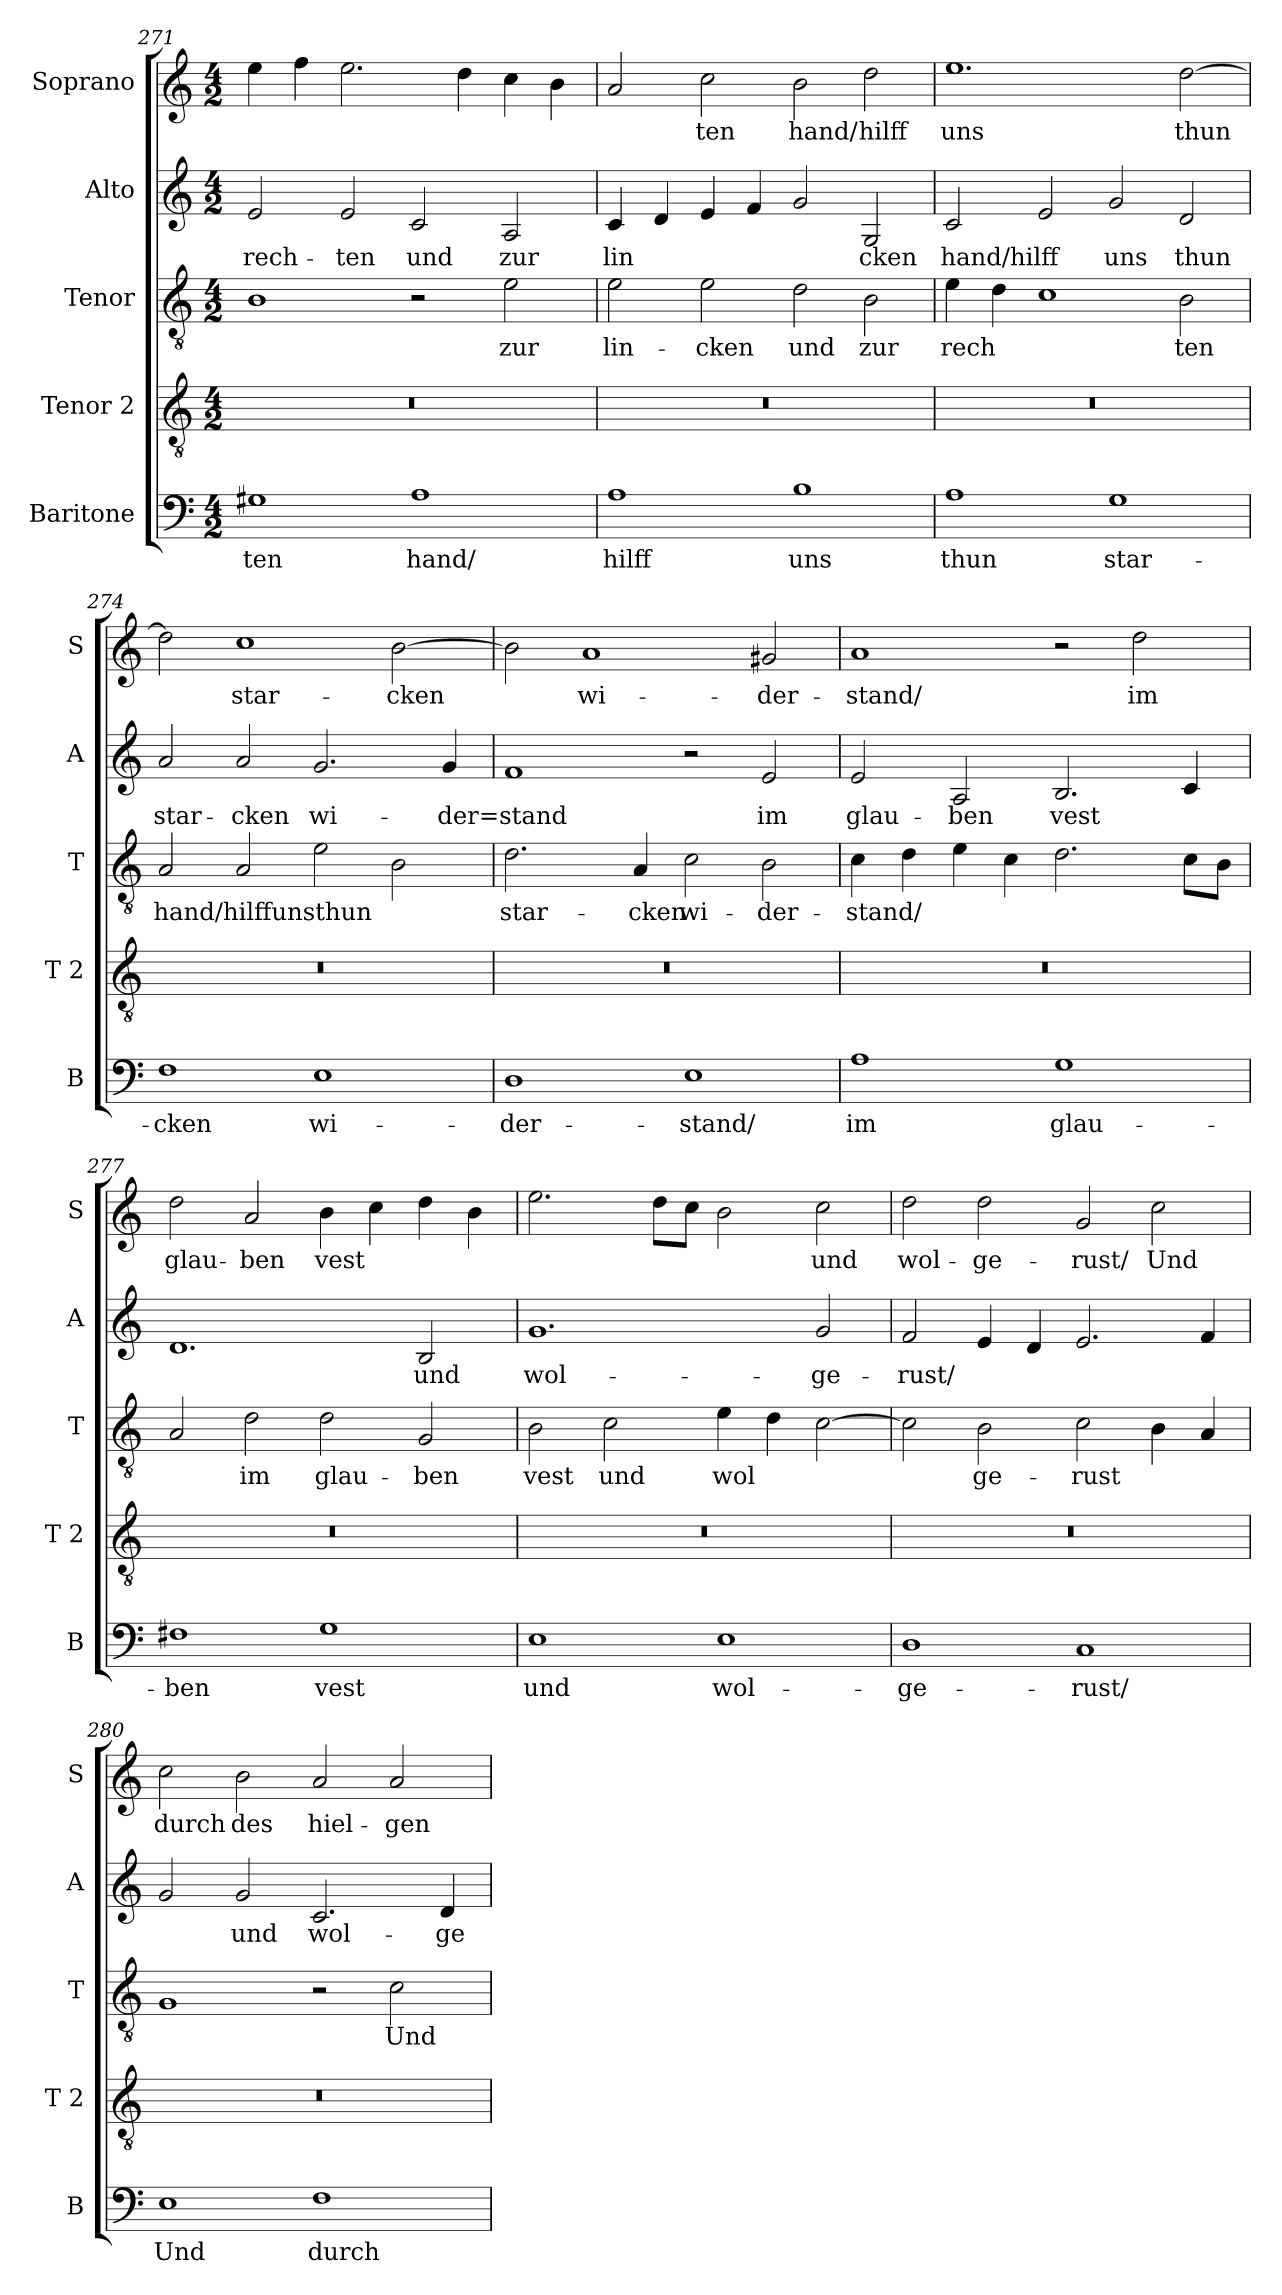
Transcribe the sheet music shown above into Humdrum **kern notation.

**kern	**text	**kern	**kern	**text	**kern	**text	**kern	**text
*part5	*part5	*part4	*part3	*part3	*part2	*part2	*part1	*part1
*staff5	*staff5	*staff4	*staff3	*staff3	*staff2	*staff2	*staff1	*staff1
*I"Baritone	*	*I"Tenor 2	*I"Tenor	*	*I"Alto	*	*I"Soprano	*
*I'B	*	*I'T 2	*I'T	*	*I'A	*	*I'S	*
*clefF4	*	*clefGv2	*clefGv2	*	*clefG2	*	*clefG2	*
*k[]	*	*k[]	*k[]	*	*k[]	*	*k[]	*
*C:	*	*C:	*C:	*	*C:	*	*C:	*
*M4/2	*	*M4/2	*M4/2	*	*M4/2	*	*M4/2	*
=271	=271	=271	=271	=271	=271	=271	=271	=271
!	!LO:LY:b:cj	!	!	!LO:LY:b:cj	!	!LO:LY:b:cj	!	!LO:LY:b:cj
1G#X	-ten	0r	1B	.	2e/	rech-	4ee\	--
!	!	!	!	!	!	!	!	!LO:LY:b:cj
.	.	.	.	.	.	.	4ff\	--
!	!	!	!	!	!	!LO:LY:b:cj	!	!LO:LY:b:cj
.	.	.	.	.	2e/	-ten	2.ee\	--
!	!LO:LY:b:cj	!	!	!	!	!LO:LY:b:cj	!	!
1A	hand/	.	2r	.	2c/	und	.	.
!	!	!	!	!	!	!	!	!LO:LY:b:cj
.	.	.	.	.	.	.	4dd\	--
!	!	!	!	!LO:LY:b:cj	!	!LO:LY:b:cj	!	!LO:LY:b:cj
.	.	.	2e\	zur	2A/	zur	4cc\	--
!	!	!	!	!	!	!	!	!LO:LY:b:cj
.	.	.	.	.	.	.	4b\	--
=272	=272	=272	=272	=272	=272	=272	=272	=272
!	!LO:LY:b:cj	!	!	!LO:LY:b:cj	!	!LO:LY:b:cj	!	!LO:LY:b:cj
1A	hilff	0r	2e\	lin-	4c/	lin-	2a/	--
!	!	!	!	!	!	!LO:LY:b:cj	!	!
.	.	.	.	.	4d/	--	.	.
!	!	!	!	!LO:LY:b:cj	!	!LO:LY:b:cj	!	!LO:LY:b:cj
.	.	.	2e\	-cken	4e/	--	2cc\	-ten
!	!	!	!	!	!	!LO:LY:b:cj	!	!
.	.	.	.	.	4f/	--	.	.
!	!LO:LY:b:cj	!	!	!LO:LY:b:cj	!	!LO:LY:b:cj	!	!LO:LY:b:cj
1B	uns	.	2d\	und	2g/	--	2b\	hand/
!	!	!	!	!LO:LY:b:cj	!	!LO:LY:b:cj	!	!LO:LY:b:cj
.	.	.	2B\	zur	2G/	-cken	2dd\	hilff
=273	=273	=273	=273	=273	=273	=273	=273	=273
!	!LO:LY:b:cj	!	!	!LO:LY:b:cj	!	!LO:LY:b:cj	!	!LO:LY:b:cj
1A	thun	0r	4e\	rech-	2c/	hand/hilff	1.ee	uns
!	!	!	!	!LO:LY:b:cj	!	!	!	!
.	.	.	4d\	--	.	.	.	.
!	!	!	!	!LO:LY:b:cj	!	!LO:LY:b:cj	!	!
.	.	.	1c	--	2e/	.	.	.
!	!LO:LY:b:cj	!	!	!	!	!LO:LY:b:cj	!	!
1G	star-	.	.	.	2g/	uns	.	.
!	!	!	!	!LO:LY:b:cj	!	!LO:LY:b:cj	!	!LO:LY:b:cj
.	.	.	2B\	-ten	2d/	thun	[<2dd\	thun
!!LO:LB:g=z
=274	=274	=274	=274	=274	=274	=274	=274	=274
!	!LO:LY:b:cj	!	!	!LO:LY:b:cj	!	!LO:LY:b:cj	!	!LO:LY:b:cj
1F	-cken	0r	2A/	hand/hilffunsthun	2a/	star-	2dd\]	.
!	!	!	!	!LO:LY:b:cj	!	!LO:LY:b:cj	!	!LO:LY:b:cj
.	.	.	2A/	.	2a/	-cken	1cc	star-
!	!LO:LY:b:cj	!	!	!LO:LY:b:cj	!	!LO:LY:b:cj	!	!
1E	wi-	.	2e\	.	2.g/	wi-	.	.
!	!	!	!	!LO:LY:b:cj	!	!	!	!LO:LY:b:cj
.	.	.	2B\	.	.	.	[>2b\	-cken
!	!	!	!	!	!	!LO:LY:b:cj	!	!
.	.	.	.	.	4g/	-der=stand	.	.
=275	=275	=275	=275	=275	=275	=275	=275	=275
!	!LO:LY:b:cj	!	!	!LO:LY:b:cj	!	!LO:LY:b:cj	!	!LO:LY:b:cj
1D	-der-	0r	2.d\	star-	1f	.	2b\]	.
!	!	!	!	!	!	!	!	!LO:LY:b:cj
.	.	.	.	.	.	.	1a	wi-
!	!	!	!	!LO:LY:b:cj	!	!	!	!
.	.	.	4A/	-cken	.	.	.	.
!	!LO:LY:b:cj	!	!	!LO:LY:b:cj	!	!	!	!
1E	-stand/	.	2c\	wi-	2r	.	.	.
!	!	!	!	!LO:LY:b:cj	!	!LO:LY:b:cj	!	!LO:LY:b:cj
.	.	.	2B\	-der-	2e/	im	2g#X/	-der-
=276	=276	=276	=276	=276	=276	=276	=276	=276
!	!LO:LY:b:cj	!	!	!LO:LY:b:cj	!	!LO:LY:b:cj	!	!LO:LY:b:cj
1A	im	0r	4c\	-stand/	2e/	glau-	1a	-stand/
!	!	!	!	!LO:LY:b:cj	!	!	!	!
.	.	.	4d\	.	.	.	.	.
!	!	!	!	!LO:LY:b:cj	!	!LO:LY:b:cj	!	!
.	.	.	4e\	.	2A/	-ben	.	.
!	!	!	!	!LO:LY:b:cj	!	!	!	!
.	.	.	4c\	.	.	.	.	.
!	!LO:LY:b:cj	!	!	!LO:LY:b:cj	!	!LO:LY:b:cj	!	!
1G	glau-	.	2.d\	.	2.B/	vest	2r	.
!	!	!	!	!	!	!	!	!LO:LY:b:cj
.	.	.	.	.	.	.	2dd\	im
!	!	!	!	!LO:LY:b:cj	!	!LO:LY:b:cj	!	!
.	.	.	8c\L	.	4c/	.	.	.
!	!	!	!	!LO:LY:b:cj	!	!	!	!
.	.	.	8B\J	.	.	.	.	.
=277	=277	=277	=277	=277	=277	=277	=277	=277
!	!LO:LY:b:cj	!	!	!LO:LY:b:cj	!	!LO:LY:b:cj	!	!LO:LY:b:cj
1F#X	-ben	0r	2A/	.	1.d	.	2dd\	glau-
!	!	!	!	!LO:LY:b:cj	!	!	!	!LO:LY:b:cj
.	.	.	2d\	im	.	.	2a/	-ben
!	!LO:LY:b:cj	!	!	!LO:LY:b:cj	!	!	!	!LO:LY:b:cj
1G	vest	.	2d\	glau-	.	.	4b\	vest
!	!	!	!	!	!	!	!	!LO:LY:b:cj
.	.	.	.	.	.	.	4cc\	.
!	!	!	!	!LO:LY:b:cj	!	!LO:LY:b:cj	!	!LO:LY:b:cj
.	.	.	2G/	-ben	2B/	und	4dd\	.
!	!	!	!	!	!	!	!	!LO:LY:b:cj
.	.	.	.	.	.	.	4b\	.
=278	=278	=278	=278	=278	=278	=278	=278	=278
!	!LO:LY:b:cj	!	!	!LO:LY:b:cj	!	!LO:LY:b:cj	!	!LO:LY:b:cj
1E	und	0r	2B\	vest	1.g	wol-	2.ee\	.
!	!	!	!	!LO:LY:b:cj	!	!	!	!
.	.	.	2c\	und	.	.	.	.
!	!	!	!	!	!	!	!	!LO:LY:b:cj
.	.	.	.	.	.	.	8dd\L	.
!	!	!	!	!	!	!	!	!LO:LY:b:cj
.	.	.	.	.	.	.	8cc\J	.
!	!LO:LY:b:cj	!	!	!LO:LY:b:cj	!	!	!	!LO:LY:b:cj
1E	wol-	.	4e\	wol-	.	.	2b\	.
!	!	!	!	!LO:LY:b:cj	!	!	!	!
.	.	.	4d\	--	.	.	.	.
!	!	!	!	!LO:LY:b:cj	!	!LO:LY:b:cj	!	!LO:LY:b:cj
.	.	.	[>2c\	--	2g/	-ge-	2cc\	und
=279	=279	=279	=279	=279	=279	=279	=279	=279
!	!LO:LY:b:cj	!	!	!LO:LY:b:cj	!	!LO:LY:b:cj	!	!LO:LY:b:cj
1D	-ge-	0r	2c\]	--	2f/	-rust/	2dd\	wol-
!	!	!	!	!LO:LY:b:cj	!	!LO:LY:b:cj	!	!LO:LY:b:cj
.	.	.	2B\	-ge-	4e/	.	2dd\	-ge-
!	!	!	!	!	!	!LO:LY:b:cj	!	!
.	.	.	.	.	4d/	.	.	.
!	!LO:LY:b:cj	!	!	!LO:LY:b:cj	!	!LO:LY:b:cj	!	!LO:LY:b:cj
1C	-rust/	.	2c\	-rust	2.e/	.	2g/	-rust/
!	!	!	!	!LO:LY:b:cj	!	!	!	!LO:LY:b:cj
.	.	.	4B\	.	.	.	2cc\	Und
!	!	!	!	!LO:LY:b:cj	!	!LO:LY:b:cj	!	!
.	.	.	4A/	.	4f/	.	.	.
!!LO:PB:g=z
=280	=280	=280	=280	=280	=280	=280	=280	=280
!	!LO:LY:b:cj	!	!	!LO:LY:b:cj	!	!LO:LY:b:cj	!	!LO:LY:b:cj
1E	Und	0r	1G	.	2g/	.	2cc\	durch
!	!	!	!	!	!	!LO:LY:b:cj	!	!LO:LY:b:cj
.	.	.	.	.	2g/	und	2b\	des
!	!LO:LY:b:cj	!	!	!	!	!LO:LY:b:cj	!	!LO:LY:b:cj
1F	durch	.	2r	.	2.c/	wol-	2a/	hiel-
!	!	!	!	!LO:LY:b:cj	!	!	!	!LO:LY:b:cj
.	.	.	2c\	Und	.	.	2a/	-gen
!	!	!	!	!	!	!LO:LY:b:cj	!	!
.	.	.	.	.	4d/	-ge-	.	.
=	=	=	=	=	=	=	=	=
*-	*-	*-	*-	*-	*-	*-	*-	*-
